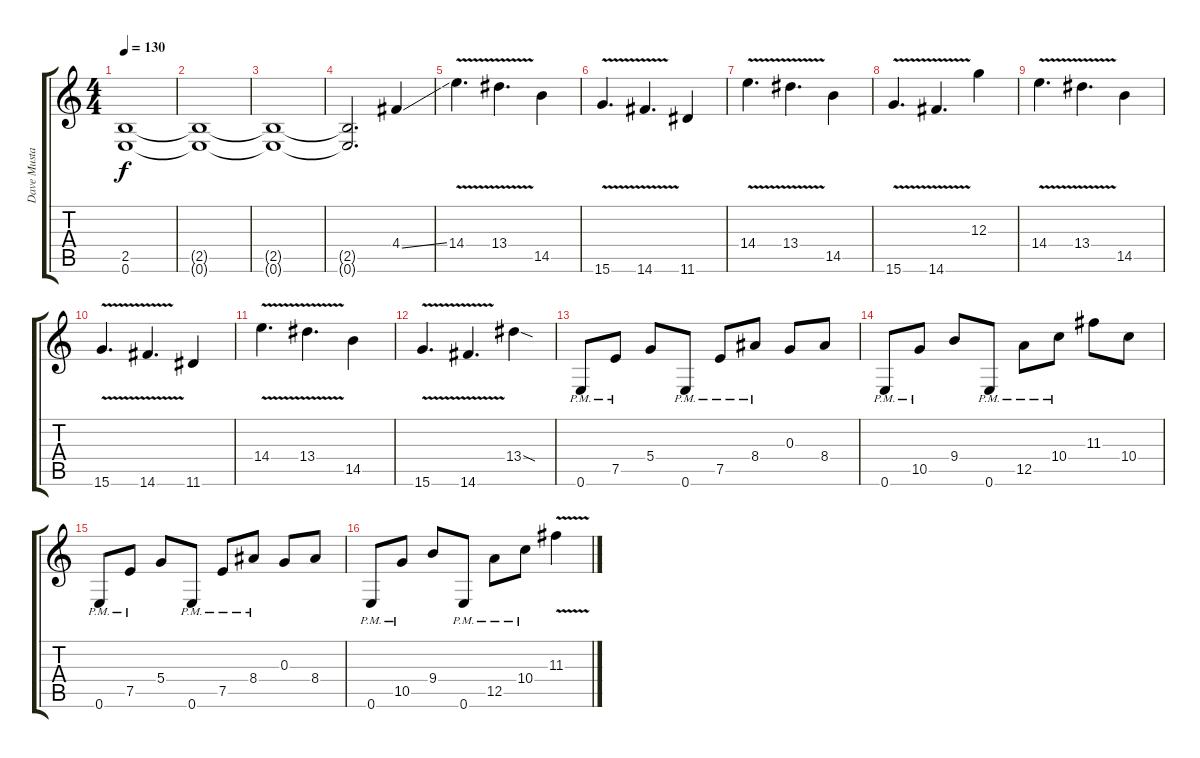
\track ("Dave Mustaine" "Dave Musta") {instrument distortionguitar}
\staff {score tabs}
\tuning (E4 B3 G3 D3 A2 E2) {hide}
\ts (4 4)
\tempo 130
\clef g2
\ks c
(2.5{t} 0.6{t}).1{dy f} |
(2.5{t} 0.6{t}).1 |
(2.5{t} 0.6{t}).1 |
(2.5{t} 0.6{t}).2{d} 4.4{ss}.4 |
14.4{v}.4{d} 13.4{v}.4{d} 14.5.4 |
15.6{v}.4{d} 14.6{v}.4{d} 11.6.4 |
14.4{v}.4{d} 13.4{v}.4{d} 14.5.4 |
15.6{v}.4{d} 14.6{v}.4{d} 12.3.4 |
14.4{v}.4{d} 13.4{v}.4{d} 14.5.4 |
15.6{v}.4{d} 14.6{v}.4{d} 11.6.4 |
14.4{v}.4{d} 13.4{v}.4{d} 14.5.4 |
15.6{v}.4{d} 14.6{v}.4{d} 13.4{sod}.4 |
0.6{pm}.8 7.5{pm}.8 5.4.8 0.6{pm}.8 7.5{pm}.8 8.4{pm}.8 0.3.8 8.4.8 |
0.6{pm}.8 10.5{pm}.8 9.4.8 0.6{pm}.8 12.5{pm}.8 10.4{pm}.8 11.3.8 10.4.8 |
0.6{pm}.8 7.5{pm}.8 5.4.8 0.6{pm}.8 7.5{pm}.8 8.4{pm}.8 0.3.8 8.4.8 |
0.6{pm}.8 10.5{pm}.8 9.4.8 0.6{pm}.8 12.5{pm}.8 10.4{pm}.8 11.3{v}.4
